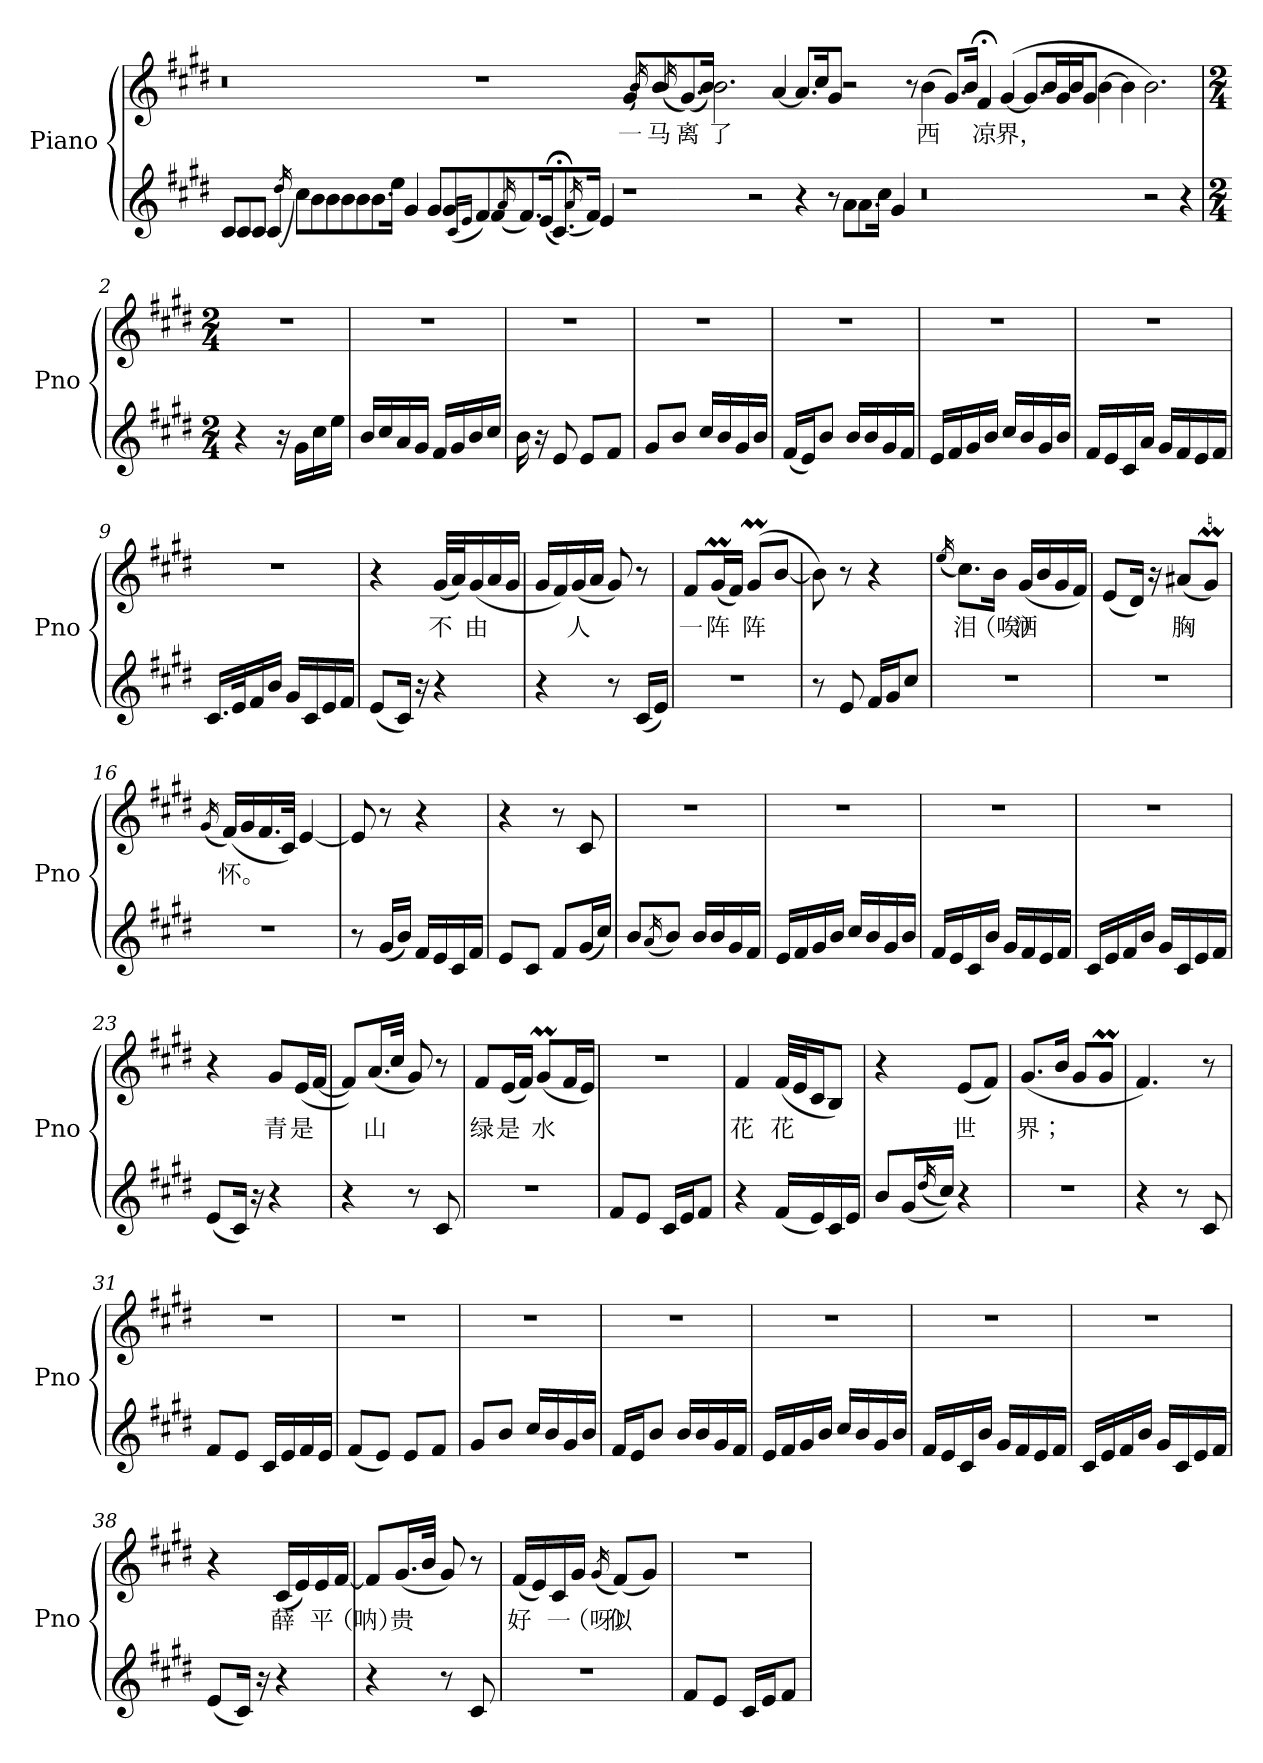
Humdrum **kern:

**kern	**kern	**text
*part2	*part1	*part1
*staff2	*staff1	*staff1
*I"Piano	*I"Piano	*
*I'Pno	*I'Pno	*
*clefG2	*clefG2	*
*k[f#c#g#d#]	*k[f#c#g#d#]	*
=1	=1	=1
8c#/L	0r	.
8c#/	.	.
8c#/J	.	.
4c#/	.	.
(<16qdd#/	.	.
8cc#\L)	.	.
8b\	.	.
8b\	.	.
8b\	.	.
8b\	.	.
8.b\	.	.
16ee\Jk	.	.
4g#/	.	.
8g#/L	.	.
8g#/	.	.
(<16qc#/LL	.	.
16qe/JJ	.	.
8f#/)	1r	.
8f#/	.	.
(<16qa/	.	.
8.f#/)	.	.
(<16e/K	.	.
8.c#;</)	.	.
(<16qa/	.	.
16f#/Jk)	.	.
4e/	.	.
!	!	!LO:LY:b
1r	(<8g#/L	一
.	16qb/)	.
!	!	!LO:LY:b
.	8b/	马
.	(<16qb/	.
!	!	!LO:LY:b
.	(<8.g#/)	离
.	16b/Jk)	.
!	!	!LO:LY:b
.	2.b\	了
2r	.	.
.	[4a/	.
4r	8.a/L]	.
.	16cc#/K	.
8r	8g#/J	.
8a\L	2r	.
8.a\	.	.
16cc#\Jk	.	.
4g#/	.	.
.	8r	.
!	!	!LO:LY:b
0r	(>4b\	西
.	8.g#/L)	.
.	16b/Jk	.
!	!	!LO:LY:b
.	4f#;</	凉
!	!	!LO:LY:b
.	(>[4g#/	界，
.	8.g#/L]	.
.	16b/L	.
.	16g#/	.
.	16b/J	.
.	8g#/J	.
.	[4b\	.
.	4b\]	.
2r	2.b\)	.
4r	.	.
!!LO:LB:g=z
=2	=2	=2
*M2/4	*M2/4	*
4r	2r	.
16r	.	.
16g#\LL	.	.
16cc#\	.	.
16ee\JJ	.	.
=3	=3	=3
16b/LL	2r	.
16cc#/	.	.
16a/	.	.
16g#/JJ	.	.
16f#/LL	.	.
16g#/	.	.
16b/	.	.
16cc#/JJ	.	.
=4	=4	=4
16b\	2r	.
16r	.	.
8e/	.	.
8e/L	.	.
8f#/J	.	.
=5	=5	=5
8g#/L	2r	.
8b/J	.	.
16cc#/LL	.	.
16b/	.	.
16g#/	.	.
16b/JJ	.	.
=6	=6	=6
(<16f#/LL	2r	.
16e/J)	.	.
8b/J	.	.
16b/LL	.	.
16b/	.	.
16g#/	.	.
16f#/JJ	.	.
=7	=7	=7
16e/LL	2r	.
16f#/	.	.
16g#/	.	.
16b/JJ	.	.
16cc#/LL	.	.
16b/	.	.
16g#/	.	.
16b/JJ	.	.
!!LO:LB:g=z
=8	=8	=8
16f#/LL	2r	.
16e/	.	.
16c#/	.	.
16a/JJ	.	.
16g#/LL	.	.
16f#/	.	.
16e/	.	.
16f#/JJ	.	.
=9	=9	=9
16.c#/LL	2r	.
32e/K	.	.
16f#/	.	.
16b/JJ	.	.
16g#/LL	.	.
16c#/	.	.
16e/	.	.
16f#/JJ	.	.
=10	=10	=10
(<8e/L	4r	.
16c#/Jk)	.	.
16r	.	.
!	!	!LO:LY:b
4r	(<32g#/LLL	不
.	32a/J)	.
!	!	!LO:LY:b
.	(<16g#/	由
.	16a/	.
.	16g#/JJ	.
=11	=11	=11
4r	16g#/LL	.
.	16f#/)	.
!	!	!LO:LY:b
.	(<16g#/	人
.	16a/JJ	.
8r	8g#/)	.
(<16c#/LL	8r	.
16e/JJ)	.	.
=12	=12	=12
!	!	!LO:LY:b
2r	8f#/L	一
!	!	!LO:LY:b
.	(<16g#m/L	阵
.	16f#/JJ)	.
!	!	!LO:LY:b
.	(<8g#m/L	阵
.	[8b/J	.
=13	=13	=13
8r	8b\])	.
8e/	8r	.
16f#/LL	4r	.
16g#/J	.	.
8cc#/J	.	.
!!LO:LB:g=z
=14	=14	=14
.	(<16qee/	.
!	!	!LO:LY:b
2r	8.cc#\L)	泪
!	!	!LO:LY:b
.	16b\Jk	（唉）
!	!	!LO:LY:b
.	(<16g#/LL	洒
.	16b/	.
.	16g#/	.
.	16f#/JJ)	.
=15	=15	=15
2r	(<8e/L	.
.	16d#/Jk)	.
.	16r	.
!	!	!LO:LY:b
.	(<8a#X/L	胸
.	8g#m/J)	.
=16	=16	=16
.	(<16qg#/	.
!	!	!LO:LY:b
2r	(<16f#/LL)	怀。
.	16g#/	.
.	16.f#/	.
.	32c#/JJk)	.
.	[4e/	.
=17	=17	=17
8r	8e/]	.
(<16g#/LL	8r	.
16b/JJ)	.	.
16f#/LL	4r	.
16e/	.	.
16c#/	.	.
16f#/JJ	.	.
=18	=18	=18
8e/L	4r	.
8c#/J	.	.
8f#/L	8r	.
(<16g#/L	8c#/	.
16cc#/JJ)	.	.
=19	=19	=19
8b/L	2r	.
(<16qa/	.	.
8b/J)	.	.
16b/LL	.	.
16b/	.	.
16g#/	.	.
16f#/JJ	.	.
!!LO:LB:g=z
=20	=20	=20
16e/LL	2r	.
16f#/	.	.
16g#/	.	.
16b/JJ	.	.
16cc#/LL	.	.
16b/	.	.
16g#/	.	.
16b/JJ	.	.
=21	=21	=21
16f#/LL	2r	.
16e/	.	.
16c#/	.	.
16b/JJ	.	.
16g#/LL	.	.
16f#/	.	.
16e/	.	.
16f#/JJ	.	.
=22	=22	=22
16c#/LL	2r	.
16e/	.	.
16f#/	.	.
16b/JJ	.	.
16g#/LL	.	.
16c#/	.	.
16e/	.	.
16f#/JJ	.	.
=23	=23	=23
(<8e/L	4r	.
16c#/Jk)	.	.
16r	.	.
!	!	!LO:LY:b
4r	8g#/L	青
!	!	!LO:LY:b
.	(<16e/L	是
.	[16f#/JJ	.
=24	=24	=24
4r	8f#/L])	.
!	!	!LO:LY:b
.	(<16.a/L	山
.	32cc#/JJk	.
8r	8g#/)	.
8c#/	8r	.
=25	=25	=25
!	!	!LO:LY:b
2r	8f#/L	绿
!	!	!LO:LY:b
.	(<16e/L	是
.	16f#/JJ)	.
!	!	!LO:LY:b
.	(<8g#m/L	水
.	16f#/L	.
.	16e/JJ)	.
!!LO:PB:g=z
=26	=26	=26
8f#/L	2r	.
8e/J	.	.
16c#/LL	.	.
16e/J	.	.
8f#/J	.	.
=27	=27	=27
!	!	!LO:LY:b
4r	4f#/	花
!	!	!LO:LY:b
(<16f#/LL	(<32f#/LLL	花
.	32e/J	.
16e/)	16c#/J	.
16c#/	8B/J)	.
16e/JJ	.	.
=28	=28	=28
8b/L	4r	.
(<16g#/L	.	.
(<16qdd#/	.	.
16cc#/JJ))	.	.
!	!	!LO:LY:b
4r	(<8e/L	世
.	8f#/J)	.
=29	=29	=29
!	!	!LO:LY:b
2r	(<8.g#/L	界；
.	16b/Jk	.
.	8g#/L	.
.	8g#m/J	.
=30	=30	=30
4r	4.f#/)	.
8r	.	.
8c#/	8r	.
=31	=31	=31
8f#/L	2r	.
8e/J	.	.
16c#/LL	.	.
16e/	.	.
16f#/	.	.
16e/JJ	.	.
=32	=32	=32
(<8f#/L	2r	.
8e/J)	.	.
8e/L	.	.
8f#/J	.	.
=33	=33	=33
8g#/L	2r	.
8b/J	.	.
16cc#/LL	.	.
16b/	.	.
16g#/	.	.
16b/JJ	.	.
!!LO:LB:g=z
=34	=34	=34
16f#/LL	2r	.
16e/J	.	.
8b/J	.	.
16b/LL	.	.
16b/	.	.
16g#/	.	.
16f#/JJ	.	.
=35	=35	=35
16e/LL	2r	.
16f#/	.	.
16g#/	.	.
16b/JJ	.	.
16cc#/LL	.	.
16b/	.	.
16g#/	.	.
16b/JJ	.	.
=36	=36	=36
16f#/LL	2r	.
16e/	.	.
16c#/	.	.
16b/JJ	.	.
16g#/LL	.	.
16f#/	.	.
16e/	.	.
16f#/JJ	.	.
=37	=37	=37
16c#/LL	2r	.
16e/	.	.
16f#/	.	.
16b/JJ	.	.
16g#/LL	.	.
16c#/	.	.
16e/	.	.
16f#/JJ	.	.
=38	=38	=38
(<8e/L	4r	.
16c#/Jk)	.	.
16r	.	.
!	!	!LO:LY:b
4r	(<16c#/LL	薛
.	16e/)	.
!	!	!LO:LY:b
.	16e/	平
!	!	!LO:LY:b
.	[16f#/JJ	（呐）
=39	=39	=39
4r	8f#/L]	.
!	!	!LO:LY:b
.	(<16.g#/L	贵
.	32b/JJk	.
8r	8g#/)	.
8c#/	8r	.
!!LO:LB:g=z
=40	=40	=40
!	!	!LO:LY:b
2r	(<16f#/LL	好
.	16e/)	.
!	!	!LO:LY:b
.	16c#/	一
!	!	!LO:LY:b
.	16g#/JJ	（呀）
.	(<16qg#/	.
!	!	!LO:LY:b
.	(<8f#/L)	似
.	8g#/J)	.
=41	=41	=41
8f#/L	2r	.
8e/J	.	.
16c#/LL	.	.
16e/J	.	.
8f#/J	.	.
=	=	=
*-	*-	*-
